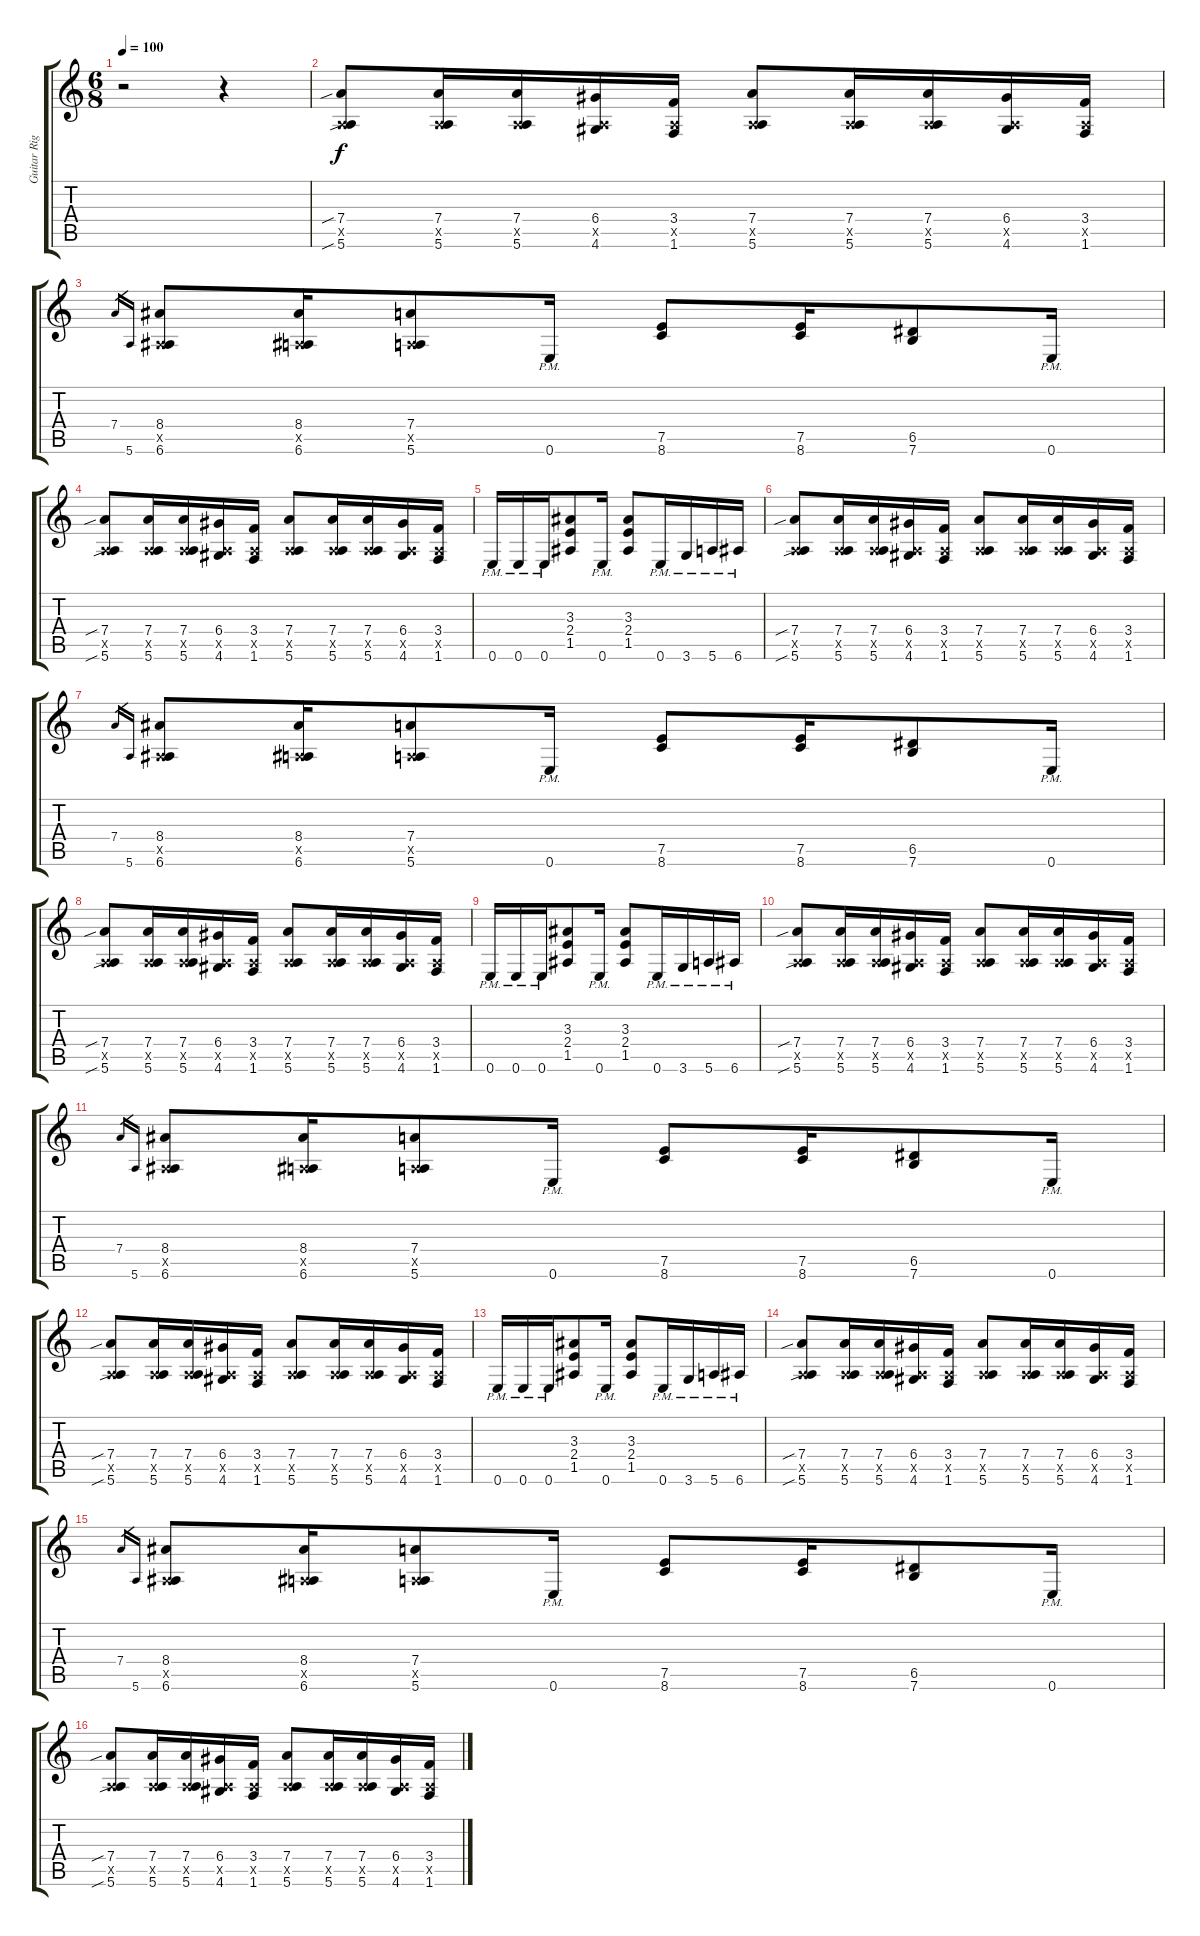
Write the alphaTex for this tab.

\track ("Guitar Right" "Guitar Rig") {instrument distortionguitar}
\staff {score tabs}
\tuning (E4 B3 G3 D3 A2 E2) {hide}
\ts (6 8)
\tempo 100
\clef g2
\ks c
r.2{dy f instrument distortionguitar} r.4 |
(7.4{sib} 0.5{x} 5.6{sib}).8 (7.4 0.5{x} 5.6).16 (7.4 0.5{x} 5.6).16 (6.4 0.5{x} 4.6).16 (3.4 0.5{x} 1.6).16 (7.4 0.5{x} 5.6).8 (7.4 0.5{x} 5.6).16 (7.4 0.5{x} 5.6).16 (6.4 0.5{x} 4.6).16 (3.4 0.5{x} 1.6).16 |
7.4.16{gr} 5.6.16{gr} (8.4 0.5{x} 6.6).8 (8.4 0.5{x} 6.6).16 (7.4 0.5{x} 5.6).8 0.6{pm}.16 (7.5 8.6).8 (7.5 8.6).16 (6.5 7.6).8 0.6{pm}.16 |
(7.4{sib} 0.5{x} 5.6{sib}).8 (7.4 0.5{x} 5.6).16 (7.4 0.5{x} 5.6).16 (6.4 0.5{x} 4.6).16 (3.4 0.5{x} 1.6).16 (7.4 0.5{x} 5.6).8 (7.4 0.5{x} 5.6).16 (7.4 0.5{x} 5.6).16 (6.4 0.5{x} 4.6).16 (3.4 0.5{x} 1.6).16 |
0.6{pm}.16 0.6{pm}.16 0.6{pm}.16 (3.3 2.4 1.5).8 0.6{pm}.16 (3.3 2.4 1.5).8 0.6{pm}.16 3.6{pm}.16 5.6{pm}.16 6.6{pm}.16 |
(7.4{sib} 0.5{x} 5.6{sib}).8 (7.4 0.5{x} 5.6).16 (7.4 0.5{x} 5.6).16 (6.4 0.5{x} 4.6).16 (3.4 0.5{x} 1.6).16 (7.4 0.5{x} 5.6).8 (7.4 0.5{x} 5.6).16 (7.4 0.5{x} 5.6).16 (6.4 0.5{x} 4.6).16 (3.4 0.5{x} 1.6).16 |
7.4.16{gr} 5.6.16{gr} (8.4 0.5{x} 6.6).8 (8.4 0.5{x} 6.6).16 (7.4 0.5{x} 5.6).8 0.6{pm}.16 (7.5 8.6).8 (7.5 8.6).16 (6.5 7.6).8 0.6{pm}.16 |
(7.4{sib} 0.5{x} 5.6{sib}).8 (7.4 0.5{x} 5.6).16 (7.4 0.5{x} 5.6).16 (6.4 0.5{x} 4.6).16 (3.4 0.5{x} 1.6).16 (7.4 0.5{x} 5.6).8 (7.4 0.5{x} 5.6).16 (7.4 0.5{x} 5.6).16 (6.4 0.5{x} 4.6).16 (3.4 0.5{x} 1.6).16 |
0.6{pm}.16 0.6{pm}.16 0.6{pm}.16 (3.3 2.4 1.5).8 0.6{pm}.16 (3.3 2.4 1.5).8 0.6{pm}.16 3.6{pm}.16 5.6{pm}.16 6.6{pm}.16 |
(7.4{sib} 0.5{x} 5.6{sib}).8 (7.4 0.5{x} 5.6).16 (7.4 0.5{x} 5.6).16 (6.4 0.5{x} 4.6).16 (3.4 0.5{x} 1.6).16 (7.4 0.5{x} 5.6).8 (7.4 0.5{x} 5.6).16 (7.4 0.5{x} 5.6).16 (6.4 0.5{x} 4.6).16 (3.4 0.5{x} 1.6).16 |
7.4.16{gr} 5.6.16{gr} (8.4 0.5{x} 6.6).8 (8.4 0.5{x} 6.6).16 (7.4 0.5{x} 5.6).8 0.6{pm}.16 (7.5 8.6).8 (7.5 8.6).16 (6.5 7.6).8 0.6{pm}.16 |
(7.4{sib} 0.5{x} 5.6{sib}).8 (7.4 0.5{x} 5.6).16 (7.4 0.5{x} 5.6).16 (6.4 0.5{x} 4.6).16 (3.4 0.5{x} 1.6).16 (7.4 0.5{x} 5.6).8 (7.4 0.5{x} 5.6).16 (7.4 0.5{x} 5.6).16 (6.4 0.5{x} 4.6).16 (3.4 0.5{x} 1.6).16 |
0.6{pm}.16 0.6{pm}.16 0.6{pm}.16 (3.3 2.4 1.5).8 0.6{pm}.16 (3.3 2.4 1.5).8 0.6{pm}.16 3.6{pm}.16 5.6{pm}.16 6.6{pm}.16 |
(7.4{sib} 0.5{x} 5.6{sib}).8 (7.4 0.5{x} 5.6).16 (7.4 0.5{x} 5.6).16 (6.4 0.5{x} 4.6).16 (3.4 0.5{x} 1.6).16 (7.4 0.5{x} 5.6).8 (7.4 0.5{x} 5.6).16 (7.4 0.5{x} 5.6).16 (6.4 0.5{x} 4.6).16 (3.4 0.5{x} 1.6).16 |
7.4.16{gr} 5.6.16{gr} (8.4 0.5{x} 6.6).8 (8.4 0.5{x} 6.6).16 (7.4 0.5{x} 5.6).8 0.6{pm}.16 (7.5 8.6).8 (7.5 8.6).16 (6.5 7.6).8 0.6{pm}.16 |
(7.4{sib} 0.5{x} 5.6{sib}).8 (7.4 0.5{x} 5.6).16 (7.4 0.5{x} 5.6).16 (6.4 0.5{x} 4.6).16 (3.4 0.5{x} 1.6).16 (7.4 0.5{x} 5.6).8 (7.4 0.5{x} 5.6).16 (7.4 0.5{x} 5.6).16 (6.4 0.5{x} 4.6).16 (3.4 0.5{x} 1.6).16
